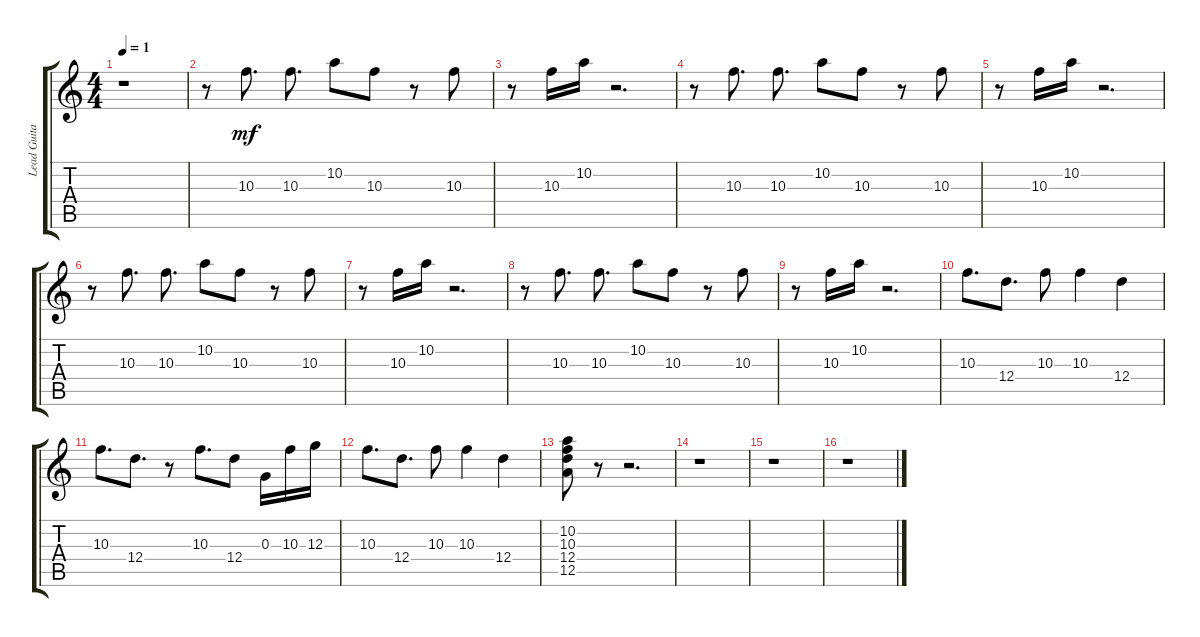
\track ("Lead Guitar 2" "Lead Guita") {instrument electricguitarmuted}
\staff {score tabs}
\tuning (E4 B3 G3 D3 A2 E2) {hide}
\ts (4 4)
\tempo 1
\clef g2
\ks c
r.1{dy mf} |
r.8 10.3.8{d} 10.3.8{d} 10.2.8 10.3.8 r.8 10.3.8 |
r.8 10.3.16 10.2.16 r.2{d} |
r.8 10.3.8{d} 10.3.8{d} 10.2.8 10.3.8 r.8 10.3.8 |
r.8 10.3.16 10.2.16 r.2{d} |
r.8 10.3.8{d} 10.3.8{d} 10.2.8 10.3.8 r.8 10.3.8 |
r.8 10.3.16 10.2.16 r.2{d} |
r.8 10.3.8{d} 10.3.8{d} 10.2.8 10.3.8 r.8 10.3.8 |
r.8 10.3.16 10.2.16 r.2{d} |
10.3.8{d} 12.4.8{d} 10.3.8 10.3.4 12.4.4 |
10.3.8{d} 12.4.8{d} r.8 10.3.8{d} 12.4.8 0.3.16 10.3.16 12.3.16 |
10.3.8{d} 12.4.8{d} 10.3.8 10.3.4 12.4.4 |
(10.2 10.3 12.4 12.5).8 r.8 r.2{d} |
r.1 |
r.1 |
r.1
